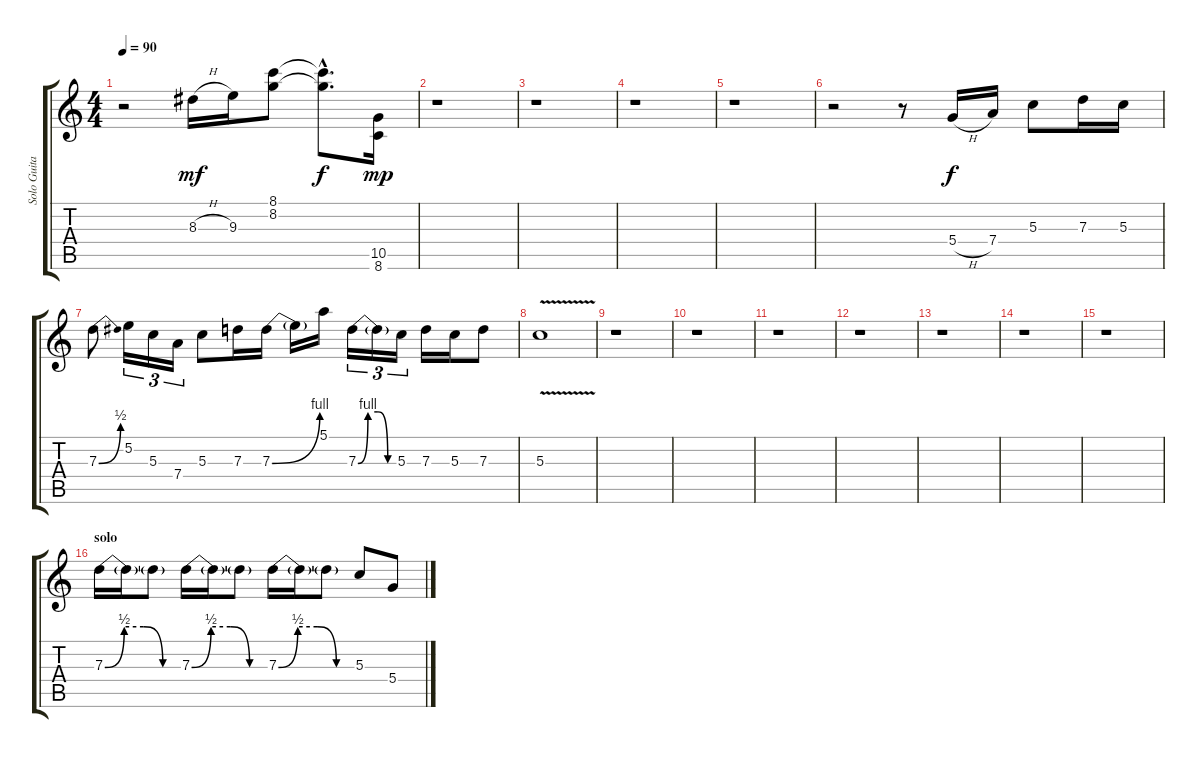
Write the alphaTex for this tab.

\track ("Solo Guitar" "Solo Guita") {instrument acousticguitarsteel}
\staff {score tabs}
\tuning (E4 B3 G3 D3 A2 E2) {hide}
\ts (4 4)
\tempo 90
\clef g2
\ks c
r.2{dy mf} 8.3{h}.16 9.3.16 (8.1 8.2).8 (8.1{hac t} 8.2{hac t}).8{d dy f} (10.5 8.6).16{dy mp} |
r.1 |
r.1 |
r.1 |
r.1 |
r.2 r.8 5.4{h}.16{dy f} 7.4.16 5.3.8 7.3.16 5.3.16 |
7.3{be (bend 0 0 60 2)}.8 5.2.16{tu (3 2)} 5.3.16{tu (3 2)} 7.4.16{tu (3 2)} 5.3.8 7.3.16 7.3{be (bend 0 0 60 4)}.16 7.3{t}.16 5.1.16 7.3{be (custom 0 0 15 4 30 4 45 0 60 0)}.16{tu (3 2)} 7.3{t}.16{tu (3 2)} 5.3.16{tu (3 2)} 7.3.16 5.3.16 7.3.8 |
5.3{v}.1 |
r.1 |
r.1 |
r.1 |
r.1 |
r.1 |
r.1 |
r.1 |
\section ("" "solo")
7.3{be (custom 0 0 15 2 30 2 45 0 60 0)}.16 7.3{t}.16 7.3{t}.8 7.3{be (custom 0 0 15 2 30 2 45 0 60 0)}.16 7.3{t}.16 7.3{t}.8 7.3{be (custom 0 0 15 2 30 2 45 0 60 0)}.16 7.3{t}.16 7.3{t}.8 5.3.8 5.4.8
